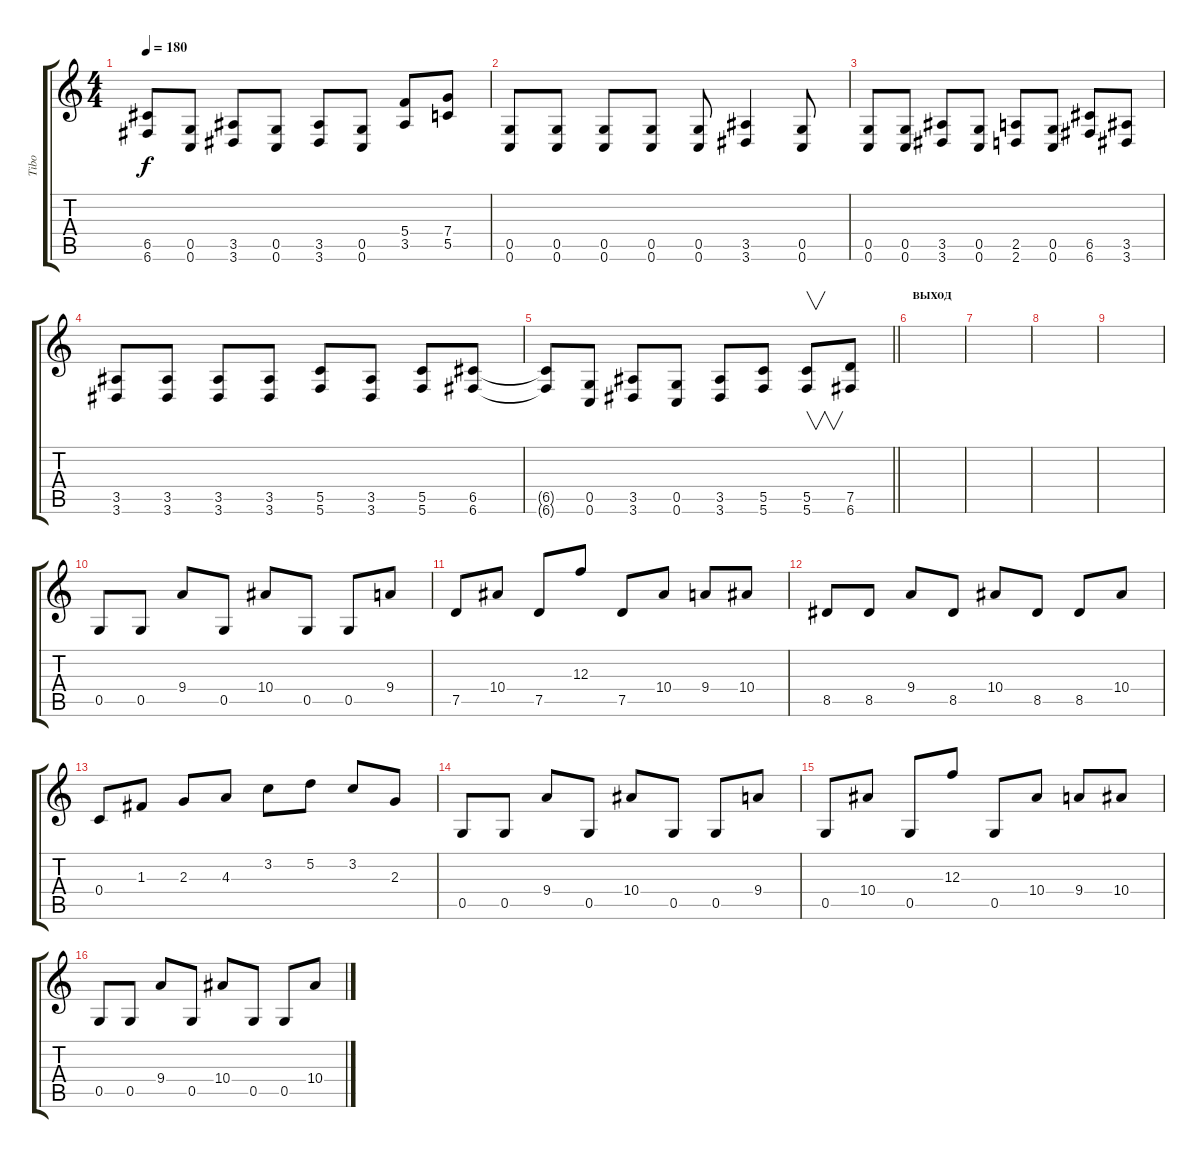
\track ("Tibo" "Tibo") {instrument distortionguitar}
\staff {score tabs}
\tuning (D4 A3 F3 C3 G2 C2) {hide}
\ts (4 4)
\tempo 180
\clef g2
\ks c
(6.5{t} 6.6{t}).8{dy f} (0.5 0.6).8 (3.5 3.6).8 (0.5 0.6).8 (3.5 3.6).8 (0.5 0.6).8 (5.4 3.5).8 (7.4 5.5).8 |
(0.5 0.6).8 (0.5 0.6).8 (0.5 0.6).8 (0.5 0.6).8 (0.5 0.6).8 (3.5 3.6).4 (0.5 0.6).8 |
(0.5 0.6).8 (0.5 0.6).8 (3.5 3.6).8 (0.5 0.6).8 (2.5 2.6).8 (0.5 0.6).8 (6.5 6.6).8 (3.5 3.6).8 |
(3.5 3.6).8 (3.5 3.6).8 (3.5 3.6).8 (3.5 3.6).8 (5.5 5.6).8 (3.5 3.6).8 (5.5 5.6).8 (6.5 6.6).8 |
\barLineRight lightlight
(6.5{t} 6.6{t}).8 (0.5 0.6).8 (3.5 3.6).8 (0.5 0.6).8 (3.5 3.6).8 (5.5 5.6).8 (5.5 5.6).8{v instrument distortionguitar} (7.5 6.6).8 |
\section ("" "выход")
|
|
|
|
0.5.8 0.5.8 9.4.8 0.5.8 10.4.8 0.5.8 0.5.8 9.4.8 |
7.5.8 10.4.8 7.5.8 12.3.8 7.5.8 10.4.8 9.4.8 10.4.8 |
8.5.8 8.5.8 9.4.8 8.5.8 10.4.8 8.5.8 8.5.8 10.4.8 |
0.4.8 1.3.8 2.3.8 4.3.8 3.2.8 5.2.8 3.2.8 2.3.8 |
0.5.8 0.5.8 9.4.8 0.5.8 10.4.8 0.5.8 0.5.8 9.4.8 |
0.5.8 10.4.8 0.5.8 12.3.8 0.5.8 10.4.8 9.4.8 10.4.8 |
0.5.8 0.5.8 9.4.8 0.5.8 10.4.8 0.5.8 0.5.8 10.4.8
